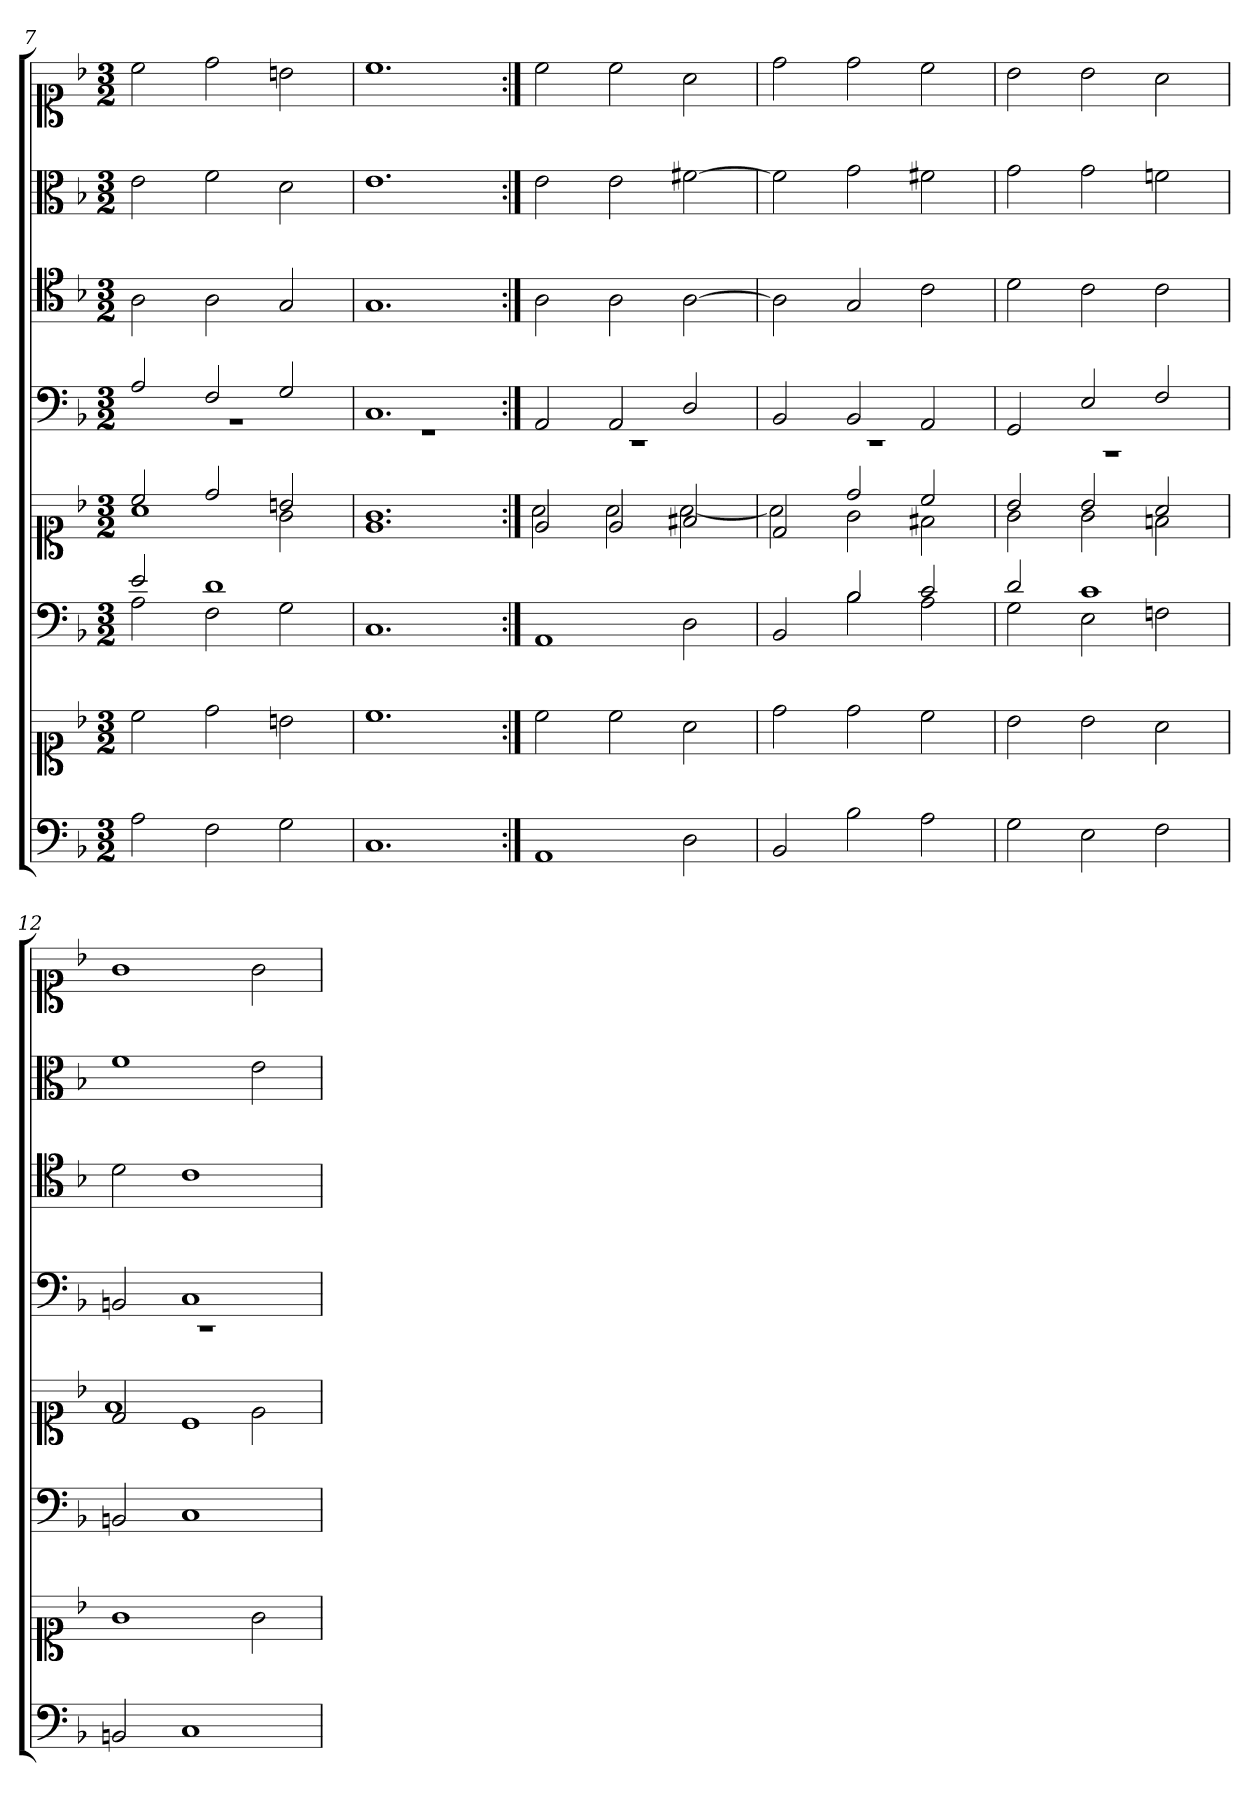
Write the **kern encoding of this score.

**kern	**kern	**kern	**kern	**kern	**kern	**kern	**kern
*part6	*part6	*part5	*part5	*part4	*part3	*part2	*part1
*staff8	*staff7	*staff6	*staff5	*staff4	*staff3	*staff2	*staff1
*clefF4	*clefC1	*clefF4	*clefC1	*clefF4	*clefC4	*clefC3	*clefC1
*k[b-]	*k[b-]	*k[b-]	*k[b-]	*k[b-]	*k[b-]	*k[b-]	*k[b-]
*F:	*F:	*F:	*F:	*F:	*F:	*F:	*F:
*M3/2	*M3/2	*M3/2	*M3/2	*M3/2	*M3/2	*M3/2	*M3/2
=7	=7	=7	=7	=7	=7	=7	=7
*	*	*^	*^	*^	*	*	*
2A	2cc	2e	2A	2cc	1a	2A	1.r	2A	2e	2cc
2F	2dd	1d	2F	2dd	.	2F	.	2A	2f	2dd
2G	2bn	.	2G	2bn	2g	2G	.	2G	2d	2bn
*	*	*v	*v	*	*	*	*	*	*	*
=8	=8	=8	=8	=8	=8	=8	=8	=8	=8
1.C	1.cc	1.C	1.e	1.g	1.C	1.r	1.G	1.e	1.cc
=9:|!	=9:|!	=9:|!	=9:|!	=9:|!	=9:|!	=9:|!	=9:|!	=9:|!	=9:|!
1AA	2cc	1AA	2e	2a	2AA	1.r	2A	2e	2cc
.	2cc	.	2e	2a	2AA	.	2A	2e	2cc
2D	2a	2D	2f#X	[2a	2D	.	[2A	[2f#X	2a
=10	=10	=10	=10	=10	=10	=10	=10	=10	=10
*	*	*^	*	*	*	*	*	*	*
2BB-	2dd	2ryy	2BB-	2d	2a]	2BB-	1.r	2A]	2f#]	2dd
2B-	2dd	2B-	2B-	2dd	2g	2BB-	.	2G	2g	2dd
2A	2cc	2c	2A	2cc	2f#X	2AA	.	2c	2f#X	2cc
=11	=11	=11	=11	=11	=11	=11	=11	=11	=11	=11
2G	2b-	2d	2G	2b-	2g	2GG	1.r	2d	2g	2b-
2E	2b-	1c	2E	2b-	2g	2E	.	2c	2g	2b-
2F	2a	.	2Fn	2a	2fn	2F	.	2c	2fn	2a
*	*	*v	*v	*	*	*	*	*	*	*
=12	=12	=12	=12	=12	=12	=12	=12	=12	=12
2BBn	1g	2BBn	2d	1f	2BBn	1.r	2d	1f	1g
1C	.	1C	1c	.	1C	.	1c	.	.
.	2g	.	.	2e	.	.	.	2e	2g
*	*	*	*v	*v	*	*	*	*	*
*	*	*	*	*v	*v	*	*	*
=	=	=	=	=	=	=	=
*-	*-	*-	*-	*-	*-	*-	*-
